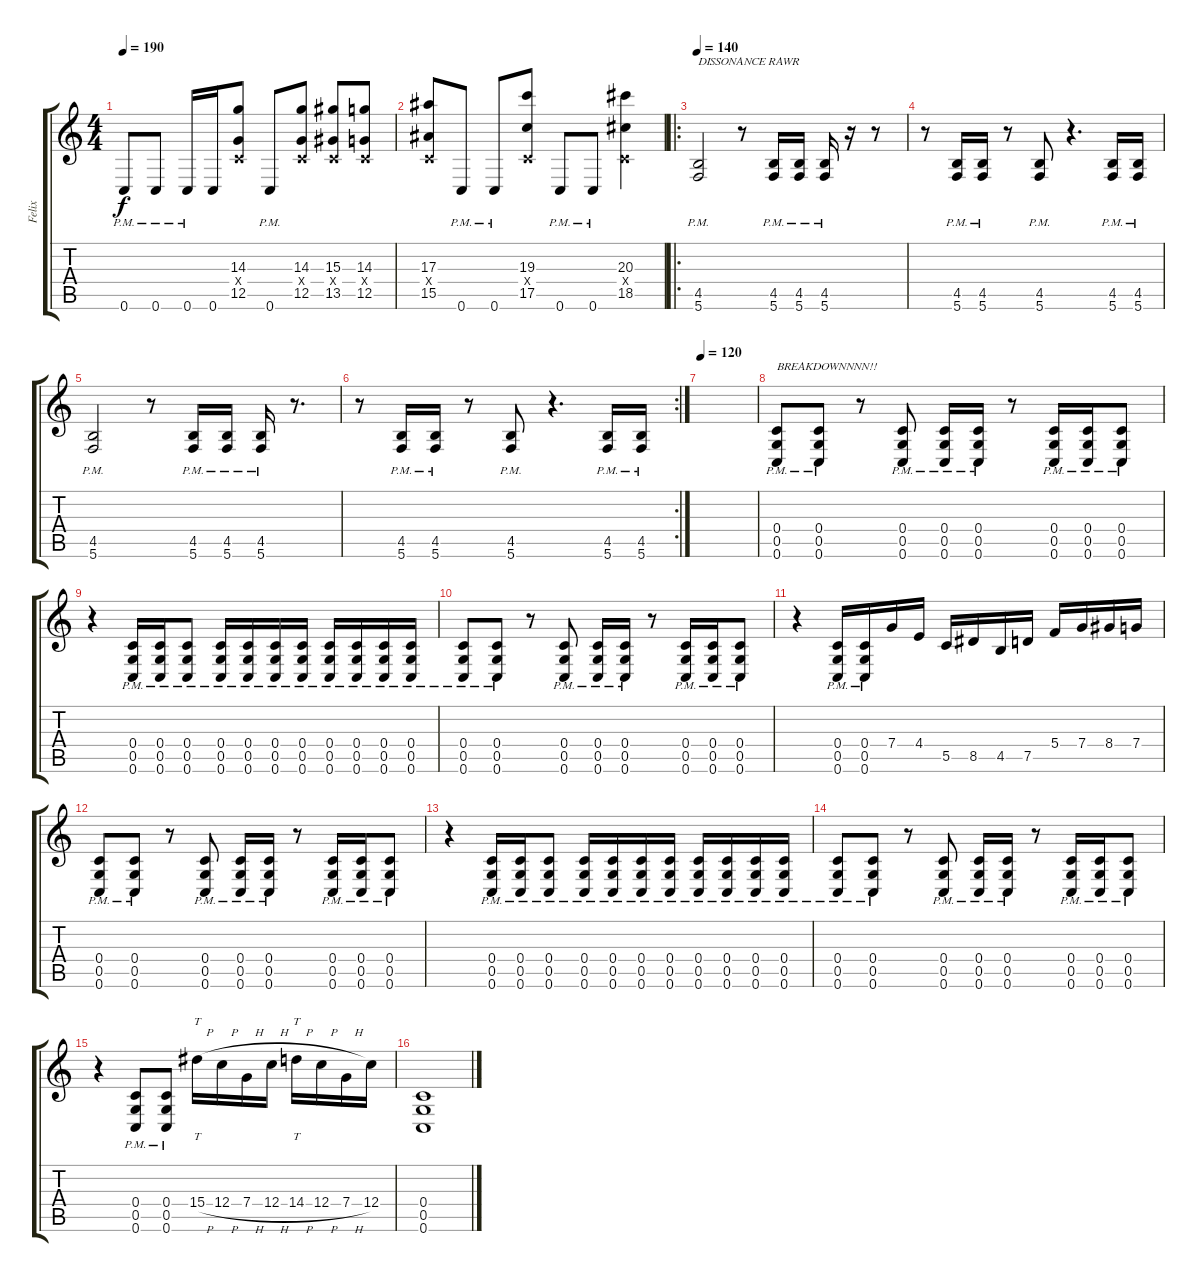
\track ("Felix" "Felix") {instrument distortionguitar}
\staff {score tabs}
\tuning (D4 A3 F3 C3 G2 C2) {hide}
\ts (4 4)
\tempo 190
\clef g2
\ks c
0.6{pm}.8{dy f} 0.6{pm}.8 0.6{pm}.16 0.6.16 (14.3 0.4{x} 12.5).8 0.6{pm}.8 (14.3 0.4{x} 12.5).8 (15.3 0.4{x} 13.5).8 (14.3 0.4{x} 12.5).8 |
(17.3 0.4{x} 15.5).8 0.6{pm}.8 0.6{pm}.8 (19.3 0.4{x} 17.5).8 0.6{pm}.8 0.6{pm}.8 (20.3 0.4{x} 18.5).4 |
\ro
\tempo 140
(4.5{pm} 5.6{pm}).2{txt "DISSONANCE RAWR"} r.8 (4.5{pm} 5.6{pm}).16 (4.5{pm} 5.6{pm}).16 (4.5{pm} 5.6{pm}).16 r.16 r.8 |
r.8 (4.5{pm} 5.6{pm}).16 (4.5{pm} 5.6{pm}).16 r.8 (4.5{pm} 5.6{pm}).8 r.4{d} (4.5{pm} 5.6{pm}).16 (4.5{pm} 5.6{pm}).16 |
(4.5{pm} 5.6{pm}).2 r.8 (4.5{pm} 5.6{pm}).16 (4.5{pm} 5.6{pm}).16 (4.5{pm} 5.6{pm}).16 r.8{d} |
\rc 2
r.8 (4.5{pm} 5.6{pm}).16 (4.5{pm} 5.6{pm}).16 r.8 (4.5{pm} 5.6{pm}).8 r.4{d} (4.5{pm} 5.6{pm}).16 (4.5{pm} 5.6{pm}).16 |
\tempo 120
|
(0.4{pm} 0.5{pm} 0.6{pm}).8{txt "BREAKDOWNNNN!!"} (0.4{pm} 0.5{pm} 0.6{pm}).8 r.8 (0.4{pm} 0.5{pm} 0.6{pm}).8 (0.4{pm} 0.5{pm} 0.6{pm}).16 (0.4{pm} 0.5{pm} 0.6{pm}).16 r.8 (0.4{pm} 0.5{pm} 0.6{pm}).16 (0.4{pm} 0.5{pm} 0.6{pm}).16 (0.4{pm} 0.5{pm} 0.6{pm}).8 |
r.4 (0.4{pm} 0.5{pm} 0.6{pm}).16 (0.4{pm} 0.5{pm} 0.6{pm}).16 (0.4{pm} 0.5{pm} 0.6{pm}).8 (0.4{pm} 0.5{pm} 0.6{pm}).16 (0.4{pm} 0.5{pm} 0.6{pm}).16 (0.4{pm} 0.5{pm} 0.6{pm}).16 (0.4{pm} 0.5{pm} 0.6{pm}).16 (0.4{pm} 0.5{pm} 0.6{pm}).16 (0.4{pm} 0.5{pm} 0.6{pm}).16 (0.4{pm} 0.5{pm} 0.6{pm}).16 (0.4{pm} 0.5{pm} 0.6{pm}).16 |
(0.4{pm} 0.5{pm} 0.6{pm}).8 (0.4{pm} 0.5{pm} 0.6{pm}).8 r.8 (0.4{pm} 0.5{pm} 0.6{pm}).8 (0.4{pm} 0.5{pm} 0.6{pm}).16 (0.4{pm} 0.5{pm} 0.6{pm}).16 r.8 (0.4{pm} 0.5{pm} 0.6{pm}).16 (0.4{pm} 0.5{pm} 0.6{pm}).16 (0.4{pm} 0.5{pm} 0.6{pm}).8 |
r.4 (0.4{pm} 0.5{pm} 0.6{pm}).16 (0.4{pm} 0.5{pm} 0.6{pm}).16 7.4.16 4.4.16 5.5.16 8.5.16 4.5.16 7.5.16 5.4.16 7.4.16 8.4.16 7.4.16 |
(0.4{pm} 0.5{pm} 0.6{pm}).8 (0.4{pm} 0.5{pm} 0.6{pm}).8 r.8 (0.4{pm} 0.5{pm} 0.6{pm}).8 (0.4{pm} 0.5{pm} 0.6{pm}).16 (0.4{pm} 0.5{pm} 0.6{pm}).16 r.8 (0.4{pm} 0.5{pm} 0.6{pm}).16 (0.4{pm} 0.5{pm} 0.6{pm}).16 (0.4{pm} 0.5{pm} 0.6{pm}).8 |
r.4 (0.4{pm} 0.5{pm} 0.6{pm}).16 (0.4{pm} 0.5{pm} 0.6{pm}).16 (0.4{pm} 0.5{pm} 0.6{pm}).8 (0.4{pm} 0.5{pm} 0.6{pm}).16 (0.4{pm} 0.5{pm} 0.6{pm}).16 (0.4{pm} 0.5{pm} 0.6{pm}).16 (0.4{pm} 0.5{pm} 0.6{pm}).16 (0.4{pm} 0.5{pm} 0.6{pm}).16 (0.4{pm} 0.5{pm} 0.6{pm}).16 (0.4{pm} 0.5{pm} 0.6{pm}).16 (0.4{pm} 0.5{pm} 0.6{pm}).16 |
(0.4{pm} 0.5{pm} 0.6{pm}).8 (0.4{pm} 0.5{pm} 0.6{pm}).8 r.8 (0.4{pm} 0.5{pm} 0.6{pm}).8 (0.4{pm} 0.5{pm} 0.6{pm}).16 (0.4{pm} 0.5{pm} 0.6{pm}).16 r.8 (0.4{pm} 0.5{pm} 0.6{pm}).16 (0.4{pm} 0.5{pm} 0.6{pm}).16 (0.4{pm} 0.5{pm} 0.6{pm}).8 |
r.4 (0.4{pm} 0.5{pm} 0.6{pm}).8 (0.4{pm} 0.5{pm} 0.6{pm}).8 15.4{h}.16{tt} 12.4{h}.16 7.4{h}.16 12.4{h}.16 14.4{h}.16{tt} 12.4{h}.16 7.4{h}.16 12.4.16 |
(0.4 0.5 0.6).1
